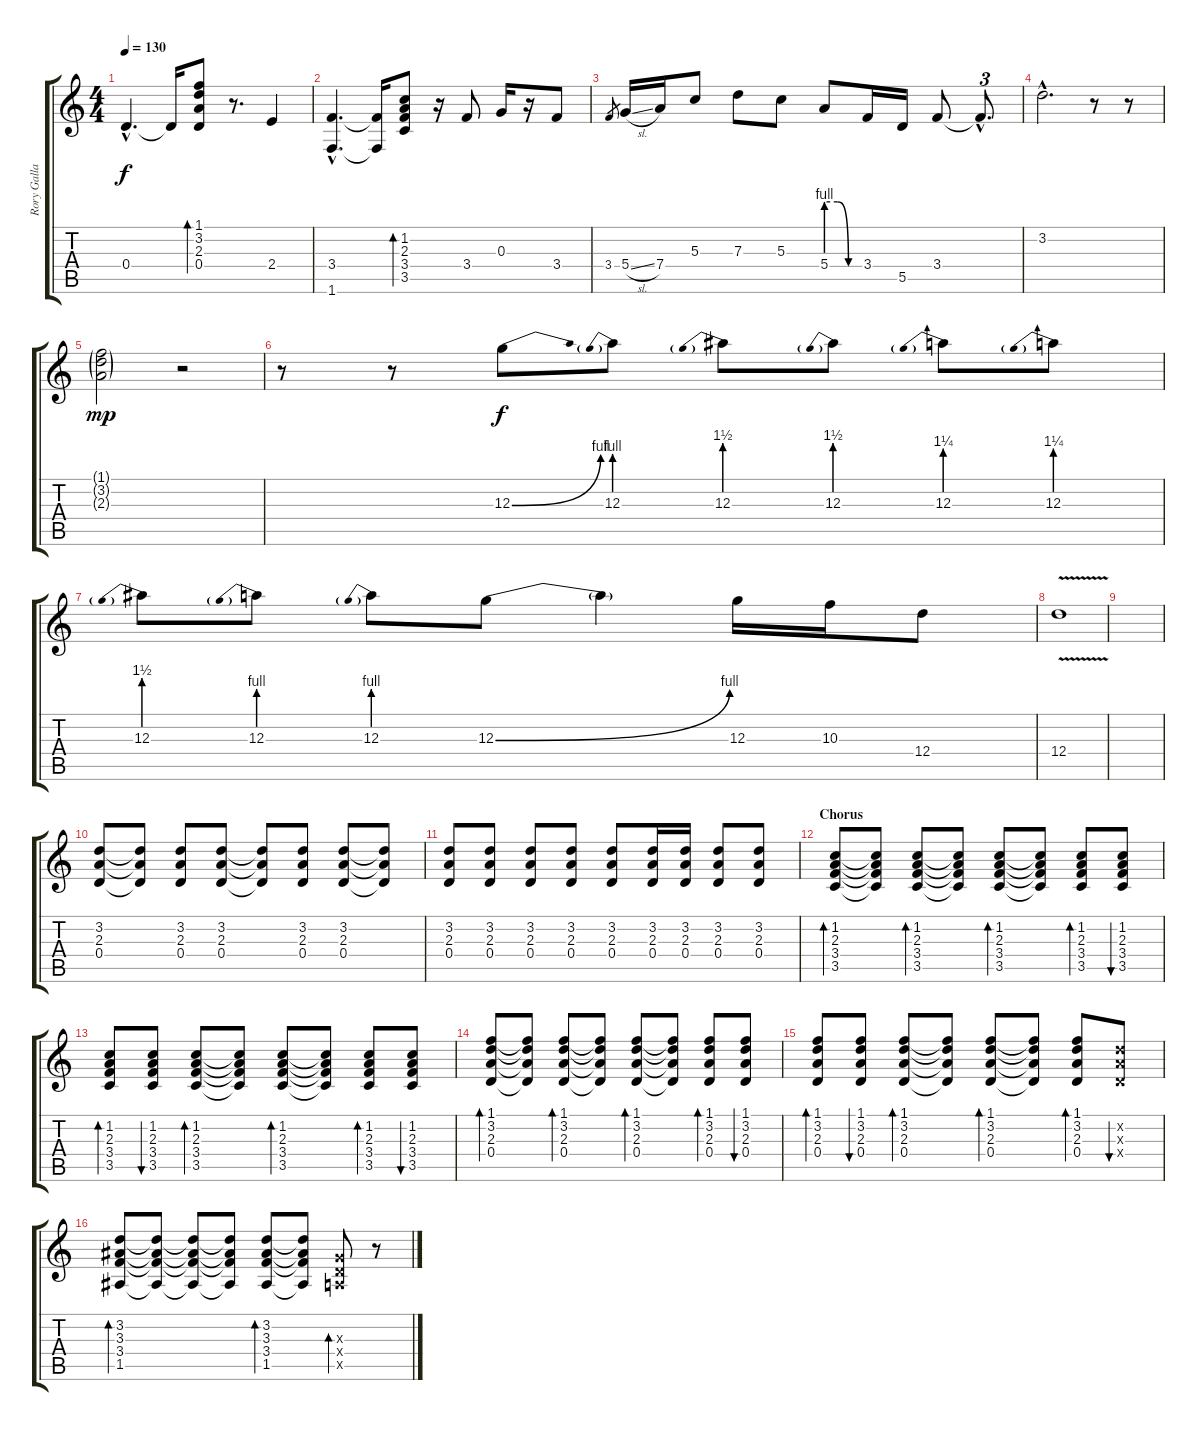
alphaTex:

\track ("Rory Gallagher (for sound)" "Rory Galla") {instrument electricguitarjazz}
\staff {score tabs}
\tuning (E4 B3 G3 D3 A2 E2) {hide}
\ts (4 4)
\tempo 130
\clef g2
\ks c
0.4{hac}.4{d dy f} 0.4{t}.16 (1.1 3.2 2.3 0.4).8{bd 480} r.8{d} 2.4.4 |
(3.4{hac} 1.6{hac}).4{d} (3.4{t} 1.6{t}).16 (1.2 2.3 3.4 3.5).8{bd 60} r.16 3.4.8 0.3.16 r.16 3.4.8 |
3.4.8{gr} 5.4{sl}.16 7.4.16 5.3.8 7.3.8 5.3.8 5.4{be (custom 0 4 20 4 40 0 60 0)}.8 3.4.16 5.5.16 3.4.8 3.4{hac t}.8{d tu (3 2)} |
3.2{hac}.2{d} r.8 r.8 |
(1.1{g} 3.2{g} 2.3{g}).2{dy mp} r.2 |
r.8 r.8 12.3{be (bend 0 0 60 4)}.8{dy f} 12.3{be (prebend 0 4 60 4)}.8 12.3{be (prebend 0 6 60 6)}.8 12.3{be (prebend 0 6 60 6)}.8 12.3{be (prebend 0 5 60 5)}.8 12.3{be (prebend 0 5 60 5)}.8 |
12.3{be (prebend 0 6 60 6)}.8 12.3{be (prebend 0 4 60 4)}.8 12.3{be (prebend 0 4 60 4)}.8 12.3{be (bend 0 0 60 4)}.8 12.3{t}.4 12.3.16 10.3.16 12.4.8 |
12.4{v}.1 |
|
(3.2 2.3 0.4).8 (3.2{t} 2.3{t} 0.4{t}).8 (3.2 2.3 0.4).8 (3.2 2.3 0.4).8 (3.2{t} 2.3{t} 0.4{t}).8 (3.2 2.3 0.4).8 (3.2 2.3 0.4).8 (3.2{t} 2.3{t} 0.4{t}).8 |
(3.2 2.3 0.4).8 (3.2 2.3 0.4).8 (3.2 2.3 0.4).8 (3.2 2.3 0.4).8 (3.2 2.3 0.4).8 (3.2 2.3 0.4).16 (3.2 2.3 0.4).16 (3.2 2.3 0.4).8 (3.2 2.3 0.4).8 |
\section ("" "Chorus")
(1.2 2.3 3.4 3.5).8{bd 120} (1.2{t} 2.3{t} 3.4{t} 3.5{t}).8 (1.2 2.3 3.4 3.5).8{bd 120} (1.2{t} 2.3{t} 3.4{t} 3.5{t}).8 (1.2 2.3 3.4 3.5).8{bd 120} (1.2{t} 2.3{t} 3.4{t} 3.5{t}).8 (1.2 2.3 3.4 3.5).8{bd 120} (1.2 2.3 3.4 3.5).8{bu 120} |
(1.2 2.3 3.4 3.5).8{bd 120} (1.2 2.3 3.4 3.5).8{bu 120} (1.2 2.3 3.4 3.5).8{bd 120} (1.2{t} 2.3{t} 3.4{t} 3.5{t}).8 (1.2 2.3 3.4 3.5).8{bd 120} (1.2{t} 2.3{t} 3.4{t} 3.5{t}).8 (1.2 2.3 3.4 3.5).8{bd 120} (1.2 2.3 3.4 3.5).8{bu 120} |
(1.1 3.2 2.3 0.4).8{bd 120} (1.1{t} 3.2{t} 2.3{t} 0.4{t}).8 (1.1 3.2 2.3 0.4).8{bd 120} (1.1{t} 3.2{t} 2.3{t} 0.4{t}).8 (1.1 3.2 2.3 0.4).8{bd 120} (1.1{t} 3.2{t} 2.3{t} 0.4{t}).8 (1.1 3.2 2.3 0.4).8{bd 120} (1.1 3.2 2.3 0.4).8{bu 120} |
(1.1 3.2 2.3 0.4).8{bd 120} (1.1 3.2 2.3 0.4).8{bu 120} (1.1 3.2 2.3 0.4).8{bd 120} (1.1{t} 3.2{t} 2.3{t} 0.4{t}).8 (1.1 3.2 2.3 0.4).8{bd 120} (1.1{t} 3.2{t} 2.3{t} 0.4{t}).8 (1.1 3.2 2.3 0.4).8{bd 120} (3.2{x} 2.3{x} 0.4{x}).8{bu 120} |
(3.2 3.3 3.4 1.5).8{bd 120} (3.2{t} 3.3{t} 3.4{t} 1.5{t}).8 (3.2{t} 3.3{t} 3.4{t} 1.5{t}).8 (3.2{t} 3.3{t} 3.4{t} 1.5{t}).8 (3.2 3.3 3.4 1.5).8{bd 120} (3.2{t} 3.3{t} 3.4{t} 1.5{t}).8 (0.3{x} 0.4{x} 0.5{x}).8{bd 120} r.8
